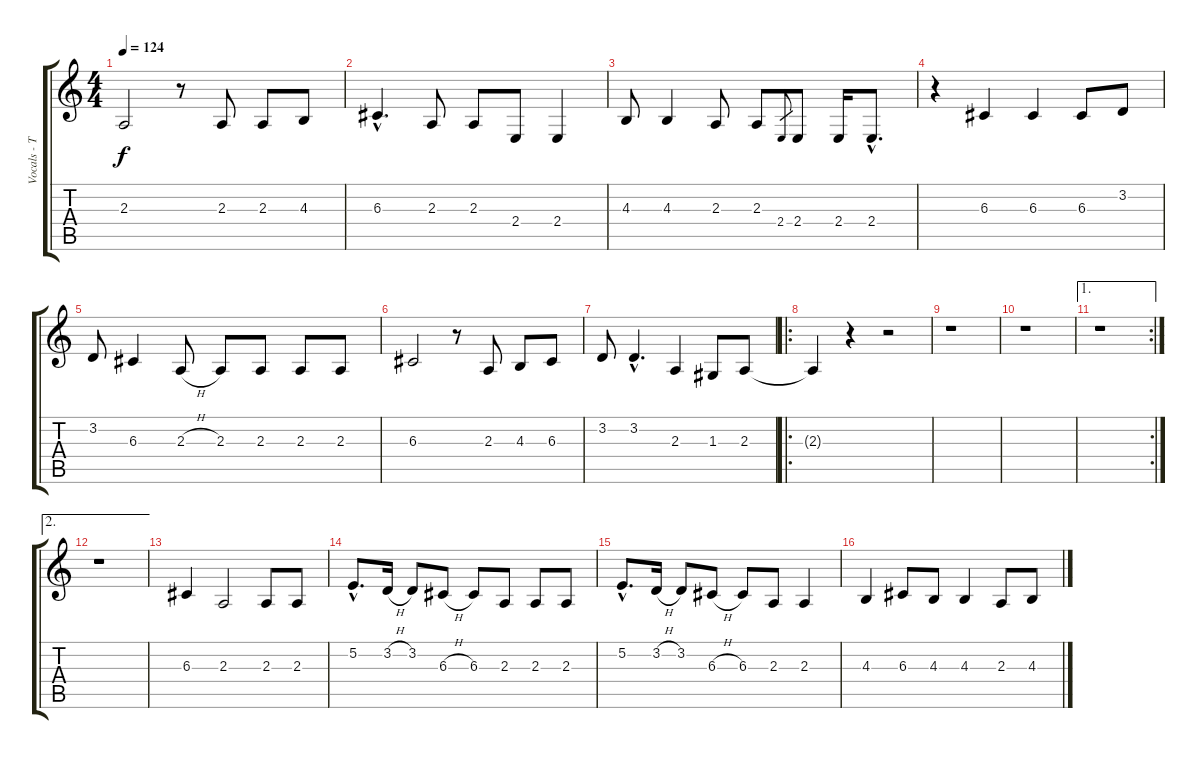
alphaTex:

\track ("Vocals - Tom" "Vocals - T") {instrument sopranosax}
\staff {score tabs}
\tuning (E4 B3 G3 D3 A2 E2) {hide}
\ts (4 4)
\tempo 124
\clef g2
\ks c
2.3.2{dy f} r.8 2.3.8 2.3.8 4.3.8 |
6.3{hac}.4{d} 2.3.8 2.3.8 2.4.8 2.4.4 |
4.3.8 4.3.4 2.3.8 2.3.8 2.4.8{gr} 2.4.8 2.4.16 2.4{hac}.8{d} |
r.4 6.3.4 6.3.4 6.3.8 3.2.8 |
3.2.8 6.3.4 2.3{h}.8 2.3.8 2.3.8 2.3.8 2.3.8 |
6.3.2 r.8 2.3.8 4.3.8 6.3.8 |
3.2.8 3.2{hac}.4{d} 2.3.4 1.3.8 2.3.8 |
\ro
2.3{t}.4 r.4 r.2 |
r.1 |
r.1 |
\ae 1
\rc 2
r.1 |
\ae 2
r.1 |
6.3.4 2.3.2 2.3.8 2.3.8 |
5.2{hac}.8{d} 3.2{h}.16 3.2.8 6.3{h}.8 6.3.8 2.3.8 2.3.8 2.3.8 |
5.2{hac}.8{d} 3.2{h}.16 3.2.8 6.3{h}.8 6.3.8 2.3.8 2.3.4 |
4.3.4 6.3.8 4.3.8 4.3.4 2.3.8 4.3.8
